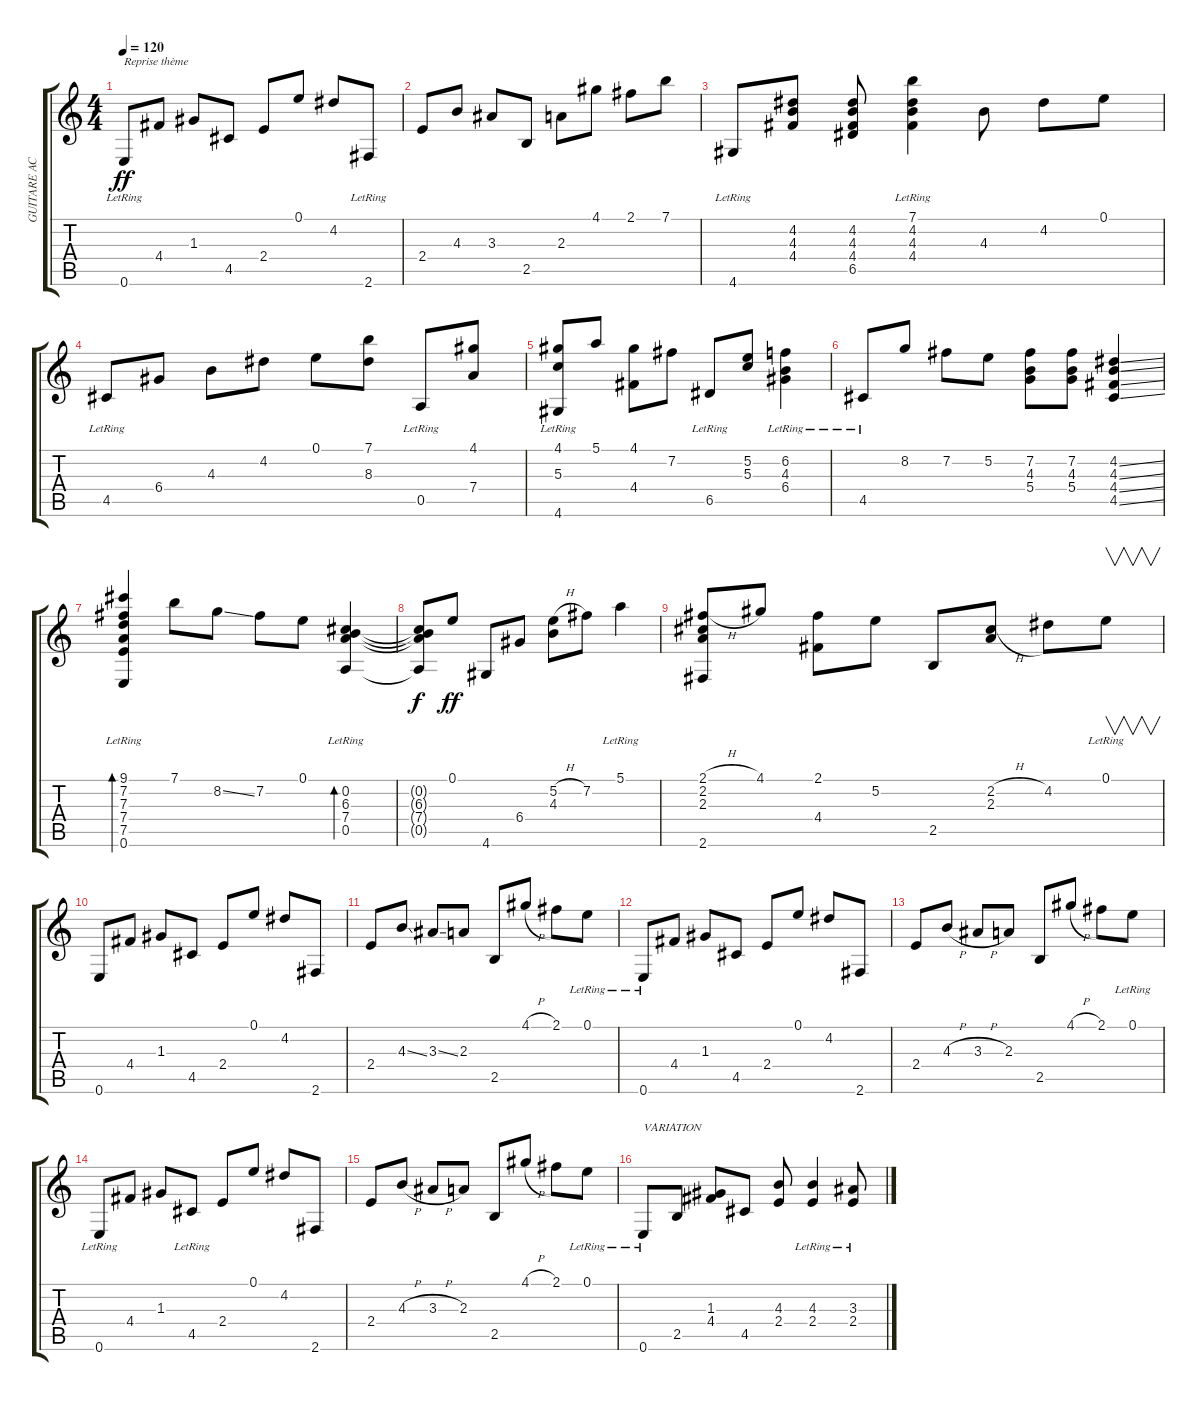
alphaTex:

\track ("GUITARE ACIER" "GUITARE AC") {instrument acousticguitarsteel}
\staff {score tabs}
\tuning (E4 B3 G3 D3 A2 E2) {hide}
\ts (4 4)
\tempo 120
\clef g2
\ks c
0.6{lr}.8{txt "Reprise thème" dy ff} 4.4.8 1.3.8 4.5.8 2.4.8 0.1.8 4.2.8 2.6{lr}.8 |
2.4.8 4.3.8 3.3.8 2.5.8 2.3.8 4.1.8 2.1.8 7.1.8 |
4.6{lr}.8 (4.2 4.3 4.4).8 (4.2 4.3 4.4 6.5).8 (7.1 4.2 4.3 4.4{lr}).4 4.3.8 4.2.8 0.1.8 |
4.5{lr}.8 6.4.8 4.3.8 4.2.8 0.1.8 (7.1 8.3).8 0.5{lr}.8 (4.1 7.4).8 |
(4.1 5.3 4.6{lr}).8 5.1.8 (4.1 4.4).8 7.2.8 6.5{lr}.8 (5.2 5.3).8 (6.2{lr} 4.3{lr} 6.4{lr}).4 |
4.5{lr}.8 8.2.8 7.2.8 5.2.8 (7.2 4.3 5.4).8 (7.2 4.3 5.4).8 (4.2{ss} 4.3{ss} 4.4{ss} 4.5{ss}).4 |
(9.1 7.2 7.3 7.4 7.5 0.6{lr}).4{bd 120} 7.1.8 8.2{ss}.8 7.2.8 0.1.8 (0.2{lr} 6.3{lr} 7.4{lr} 0.5{lr}).4{bd 240} |
(0.2{t} 6.3{t} 7.4{t} 0.5{t}).8{dy f} 0.1.8{dy ff} 4.6.8 6.4.8 (5.2{h} 4.3).8 7.2.8 5.1{lr}.4 |
(2.1{h} 2.2 2.3 2.6).8 4.1.8 (2.1 4.4).8 5.2.8 2.5.8 (2.2{h} 2.3).8 4.2.8 0.1{lr}.8{v} |
0.6.8 4.4.8 1.3.8 4.5.8 2.4.8 0.1.8 4.2.8 2.6.8 |
2.4.8 4.3{ss}.8 3.3{ss}.8 2.3.8 2.5.8 4.1{h}.8 2.1.8 0.1{lr}.8 |
0.6{lr}.8 4.4.8 1.3.8 4.5.8 2.4.8 0.1.8 4.2.8 2.6.8 |
2.4.8 4.3{h}.8 3.3{h}.8 2.3.8 2.5.8 4.1{h}.8 2.1.8 0.1{lr}.8 |
0.6{lr}.8 4.4.8 1.3.8 4.5{lr}.8 2.4.8 0.1.8 4.2.8 2.6.8 |
2.4.8 4.3{h}.8 3.3{h}.8 2.3.8 2.5.8 4.1{h}.8 2.1.8 0.1{lr}.8 |
0.6{lr}.8{txt "VARIATION" volume 16} 2.5.8 (1.3 4.4).8 4.5.8 (4.3 2.4).8 (4.3{lr} 2.4{lr}).4 (3.3{lr} 2.4{lr}).8
